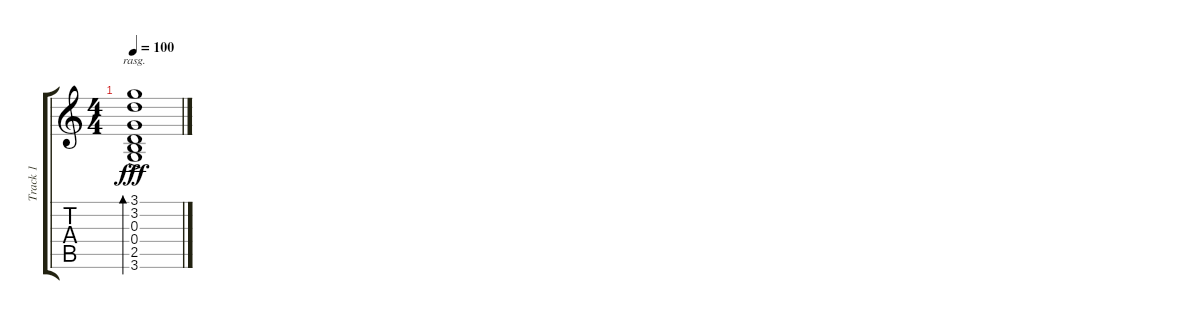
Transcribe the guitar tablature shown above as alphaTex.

\track ("Track 1" "Track 1") {instrument acousticguitarsteel}
\staff {score tabs}
\tuning (E4 B3 G3 D3 A2 E2) {hide}
\ts (4 4)
\tempo 100
\clef g2
\ks c
(3.1{ac} 3.2 0.3 0.4 2.5 3.6).1{bd 480 rasg ii dy fff}
